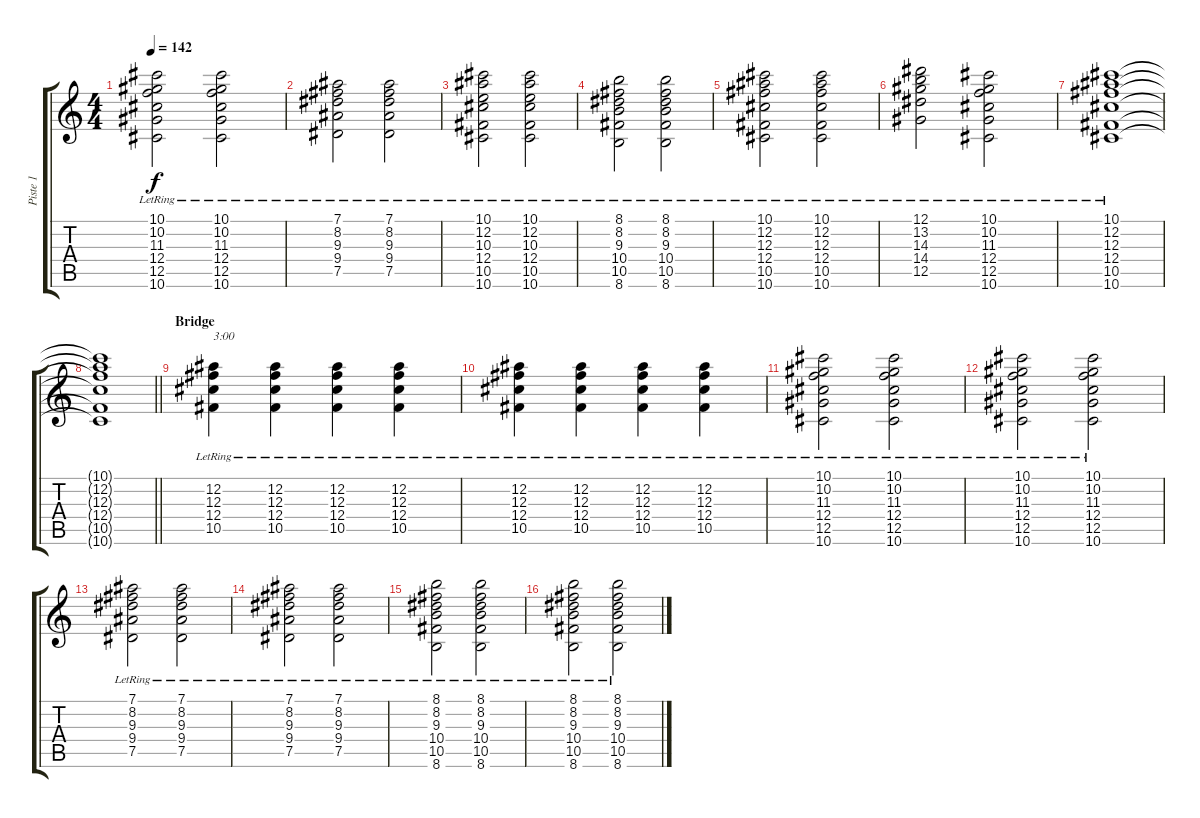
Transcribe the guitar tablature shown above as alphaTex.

\track ("Piste 1" "Piste 1") {instrument electricguitarclean}
\staff {score tabs}
\tuning (Eb4 Bb3 Gb3 Db3 Ab2 Eb2) {hide}
\ts (4 4)
\tempo 142
\clef g2
\ks c
(10.1{lr} 10.2{lr} 11.3{lr} 12.4{lr} 12.5{lr} 10.6{lr}).2{dy f} (10.1{lr} 10.2{lr} 11.3{lr} 12.4{lr} 12.5{lr} 10.6{lr}).2 |
(7.1{lr} 8.2{lr} 9.3{lr} 9.4{lr} 7.5{lr}).2 (7.1{lr} 8.2{lr} 9.3{lr} 9.4{lr} 7.5{lr}).2 |
(10.1{lr} 12.2{lr} 10.3{lr} 12.4{lr} 10.5{lr} 10.6{lr}).2 (10.1{lr} 12.2{lr} 10.3{lr} 12.4{lr} 10.5{lr} 10.6{lr}).2 |
(8.1{lr} 8.2{lr} 9.3{lr} 10.4{lr} 10.5{lr} 8.6{lr}).2 (8.1{lr} 8.2{lr} 9.3{lr} 10.4{lr} 10.5{lr} 8.6{lr}).2 |
(10.1{lr} 12.2{lr} 12.3{lr} 12.4{lr} 10.5{lr} 10.6{lr}).2 (10.1{lr} 12.2{lr} 12.3{lr} 12.4{lr} 10.5{lr} 10.6{lr}).2 |
(12.1{lr} 13.2{lr} 14.3{lr} 14.4{lr} 12.5{lr}).2 (10.1{lr} 10.2{lr} 11.3{lr} 12.4{lr} 12.5{lr} 10.6{lr}).2 |
(10.1{lr} 12.2{lr} 12.3{lr} 12.4{lr} 10.5{lr} 10.6{lr}).1 |
\barLineRight lightlight
(10.1{t} 12.2{t} 12.3{t} 12.4{t} 10.5{t} 10.6{t}).1 |
\section ("" "Bridge")
(12.2{lr} 12.3{lr} 12.4{lr} 10.5{lr}).4{txt "3:00"} (12.2{lr} 12.3{lr} 12.4{lr} 10.5{lr}).4 (12.2{lr} 12.3{lr} 12.4{lr} 10.5{lr}).4 (12.2{lr} 12.3{lr} 12.4{lr} 10.5{lr}).4 |
(12.2{lr} 12.3{lr} 12.4{lr} 10.5{lr}).4 (12.2{lr} 12.3{lr} 12.4{lr} 10.5{lr}).4 (12.2{lr} 12.3{lr} 12.4{lr} 10.5{lr}).4 (12.2{lr} 12.3{lr} 12.4{lr} 10.5{lr}).4 |
(10.1{lr} 10.2{lr} 11.3{lr} 12.4{lr} 12.5{lr} 10.6{lr}).2 (10.1{lr} 10.2{lr} 11.3{lr} 12.4{lr} 12.5{lr} 10.6{lr}).2 |
(10.1{lr} 10.2{lr} 11.3{lr} 12.4{lr} 12.5{lr} 10.6{lr}).2 (10.1{lr} 10.2{lr} 11.3{lr} 12.4{lr} 12.5{lr} 10.6{lr}).2 |
(7.1{lr} 8.2{lr} 9.3{lr} 9.4{lr} 7.5{lr}).2 (7.1{lr} 8.2{lr} 9.3{lr} 9.4{lr} 7.5{lr}).2 |
(7.1{lr} 8.2{lr} 9.3{lr} 9.4{lr} 7.5{lr}).2 (7.1{lr} 8.2{lr} 9.3{lr} 9.4{lr} 7.5{lr}).2 |
(8.1{lr} 8.2{lr} 9.3{lr} 10.4{lr} 10.5{lr} 8.6{lr}).2 (8.1{lr} 8.2{lr} 9.3{lr} 10.4{lr} 10.5{lr} 8.6{lr}).2 |
(8.1{lr} 8.2{lr} 9.3{lr} 10.4{lr} 10.5{lr} 8.6{lr}).2 (8.1{lr} 8.2{lr} 9.3{lr} 10.4{lr} 10.5{lr} 8.6{lr}).2
